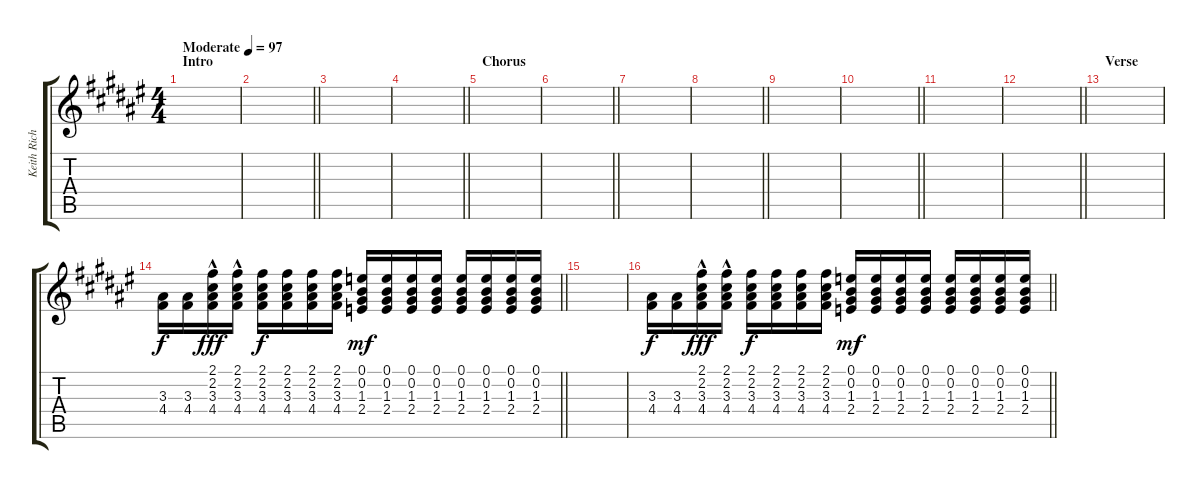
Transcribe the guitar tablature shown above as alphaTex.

\track ("Keith Richards" "Keith Rich") {instrument electricguitarjazz}
\staff {score tabs}
\tuning (E4 B3 G3 D3 A2 E2) {hide}
\ts (4 4)
\section ("" "Intro")
\tempo (97 "Moderate")
\clef g2
\ks f#
|
\barLineRight lightlight
|
|
\barLineRight lightlight
|
\section ("" "Chorus")
|
\barLineRight lightlight
|
|
\barLineRight lightlight
|
|
\barLineRight lightlight
|
|
\barLineRight lightlight
|
\section ("" "Verse")
|
\barLineRight lightlight
(3.3 4.4).16 (3.3 4.4).16 (2.1{hac} 2.2 3.3 4.4).16{dy fff} (2.1{hac} 2.2 3.3 4.4).16 (2.1 2.2 3.3 4.4).16{dy f} (2.1 2.2 3.3 4.4).16 (2.1 2.2 3.3 4.4).16 (2.1 2.2 3.3 4.4).16 (0.1 0.2 1.3 2.4).16{dy mf} (0.1 0.2 1.3 2.4).16 (0.1 0.2 1.3 2.4).16 (0.1 0.2 1.3 2.4).16 (0.1 0.2 1.3 2.4).16 (0.1 0.2 1.3 2.4).16 (0.1 0.2 1.3 2.4).16 (0.1 0.2 1.3 2.4).16 |
|
\barLineRight lightlight
(3.3 4.4).16{dy f} (3.3 4.4).16 (2.1{hac} 2.2 3.3 4.4).16{dy fff} (2.1{hac} 2.2 3.3 4.4).16 (2.1 2.2 3.3 4.4).16{dy f} (2.1 2.2 3.3 4.4).16 (2.1 2.2 3.3 4.4).16 (2.1 2.2 3.3 4.4).16 (0.1 0.2 1.3 2.4).16{dy mf} (0.1 0.2 1.3 2.4).16 (0.1 0.2 1.3 2.4).16 (0.1 0.2 1.3 2.4).16 (0.1 0.2 1.3 2.4).16 (0.1 0.2 1.3 2.4).16 (0.1 0.2 1.3 2.4).16 (0.1 0.2 1.3 2.4).16
